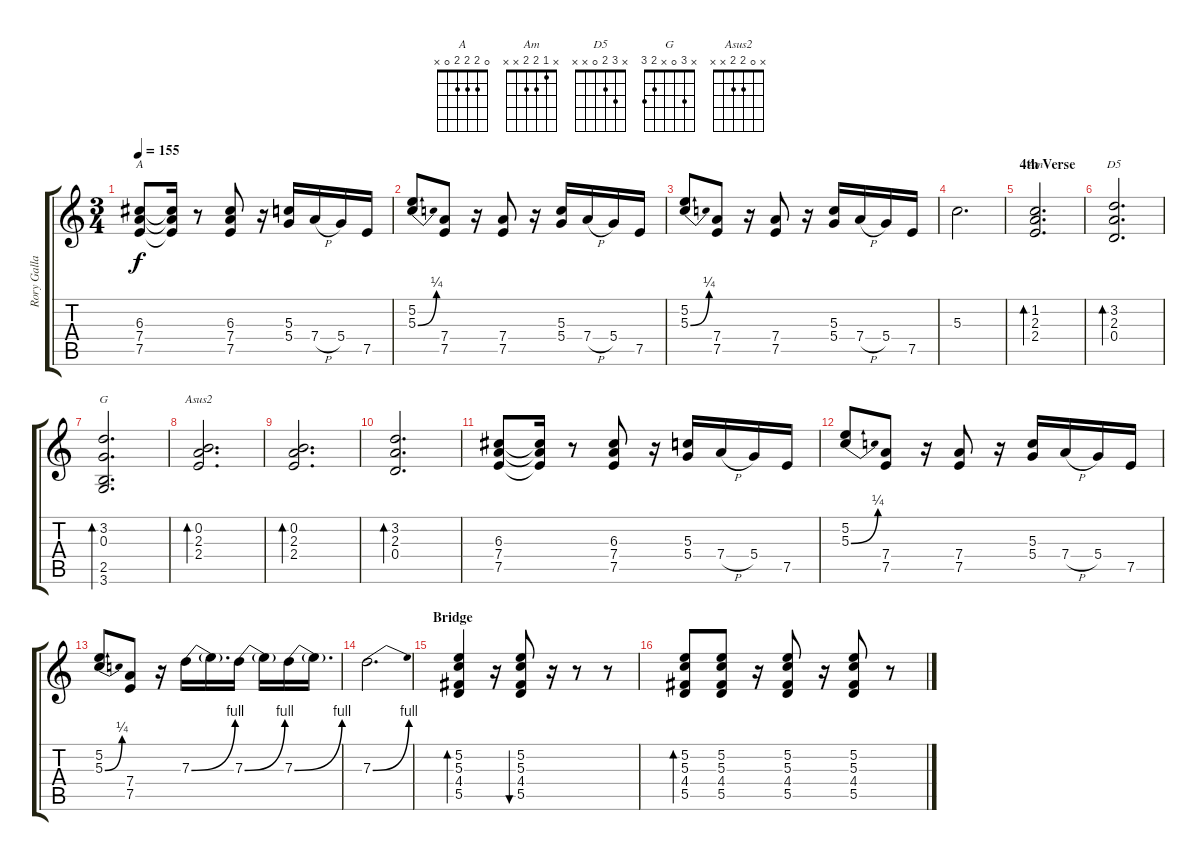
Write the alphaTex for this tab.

\track ("Rory Gallagher (For Sound)" "Rory Galla") {instrument electricguitarclean}
\staff {score tabs}
\tuning (E4 B3 G3 D3 A2 E2) {hide}
\chord ("A" 0 2 2 2 0 x)
\chord ("Am" x 1 2 2 x x)
\chord ("D5" x 3 2 0 x x)
\chord ("G" x 3 0 x 2 3)
\chord ("Asus2" x 0 2 2 x x)
\ts (3 4)
\tempo 155
\clef g2
\ks c
(6.3 7.4 7.5).8{ch "A" dy f} (6.3{t} 7.4{t} 7.5{t}).16 r.8 (6.3 7.4 7.5).8 r.16 (5.3 5.4).16 7.4{h}.16 5.4.16 7.5.16 |
(5.2 5.3{be (bend 0 0 60 1)}).8 (7.4 7.5).8 r.16 (7.4 7.5).8 r.16 (5.3 5.4).16 7.4{h}.16 5.4.16 7.5.16 |
(5.2 5.3{be (bend 0 0 60 1)}).8 (7.4 7.5).8 r.16 (7.4 7.5).8 r.16 (5.3 5.4).16 7.4{h}.16 5.4.16 7.5.16 |
5.3.2{d} |
\section ("" "4th Verse")
(1.2 2.3 2.4).2{d bd 240 ch "Am"} |
(3.2 2.3 0.4).2{d bd 240 ch "D5"} |
(3.2 0.3 2.5 3.6).2{d bd 240 ch "G"} |
(0.2 2.3 2.4).2{d bd 240 ch "Asus2"} |
(0.2 2.3 2.4).2{d bd 240} |
(3.2 2.3 0.4).2{d bd 240} |
(6.3 7.4 7.5).8 (6.3{t} 7.4{t} 7.5{t}).16 r.8 (6.3 7.4 7.5).8 r.16 (5.3 5.4).16 7.4{h}.16 5.4.16 7.5.16 |
(5.2 5.3{be (bend 0 0 60 1)}).8 (7.4 7.5).8 r.16 (7.4 7.5).8 r.16 (5.3 5.4).16 7.4{h}.16 5.4.16 7.5.16 |
(5.2 5.3{be (bend 0 0 60 1)}).8 (7.4 7.5).8 r.16 7.3{be (bend 0 0 60 4)}.16 7.3{t}.16{d} 7.3{be (bend 0 0 60 4)}.16 7.3{t}.16 7.3{be (bend 0 0 60 4)}.16 7.3{t}.16{d} |
7.3{be (bend 0 0 60 4)}.2{d} |
\section ("" "Bridge")
(5.2 5.3 4.4 5.5).4{bd 240} r.16 (5.2 5.3 4.4 5.5).8{bu 240} r.16 r.8 r.8 |
(5.2 5.3 4.4 5.5).8{bd 240} (5.2 5.3 4.4 5.5).8 r.16 (5.2 5.3 4.4 5.5).8 r.16 (5.2 5.3 4.4 5.5).8 r.8
